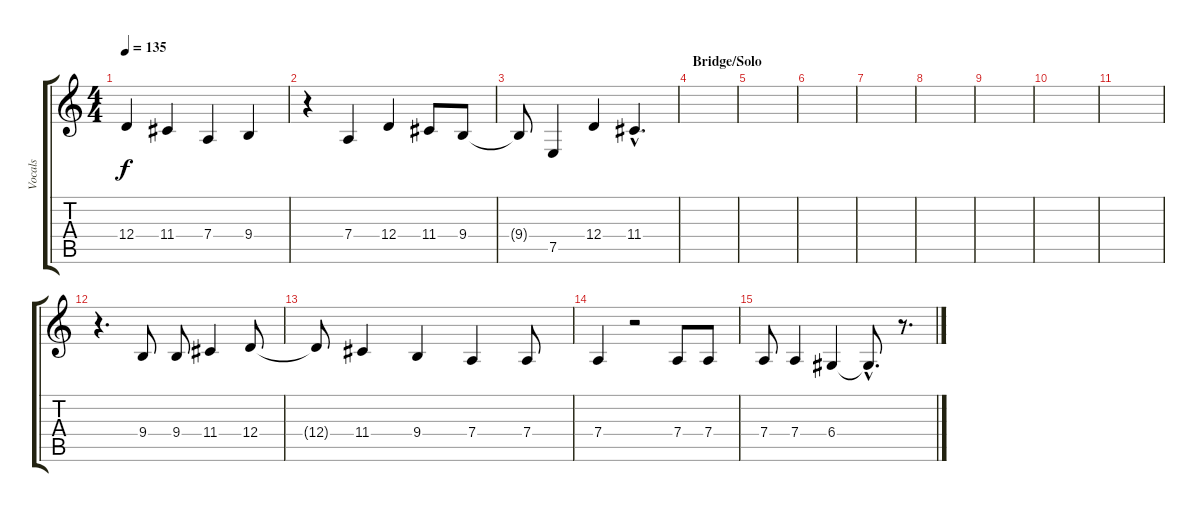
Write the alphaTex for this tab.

\track ("Vocals" "Vocals") {instrument synthvoice}
\staff {score tabs}
\tuning (E4 B3 G3 D3 A2 E2) {hide}
\ts (4 4)
\tempo 135
\clef g2
\ks c
12.4{t}.4{dy f} 11.4.4 7.4.4 9.4.4 |
r.4 7.4.4 12.4.4 11.4.8 9.4.8 |
9.4{t}.8 7.5.4 12.4.4 11.4{hac}.4{d} |
\section ("" "Bridge/Solo")
|
|
|
|
|
|
|
|
r.4{d} 9.4.8 9.4.8 11.4.4 12.4.8 |
12.4{t}.8 11.4.4 9.4.4 7.4.4 7.4.8 |
7.4.4 r.2 7.4.8 7.4.8 |
7.4.8 7.4.4 6.4.4 6.4{hac t}.8{d} r.8{d}
